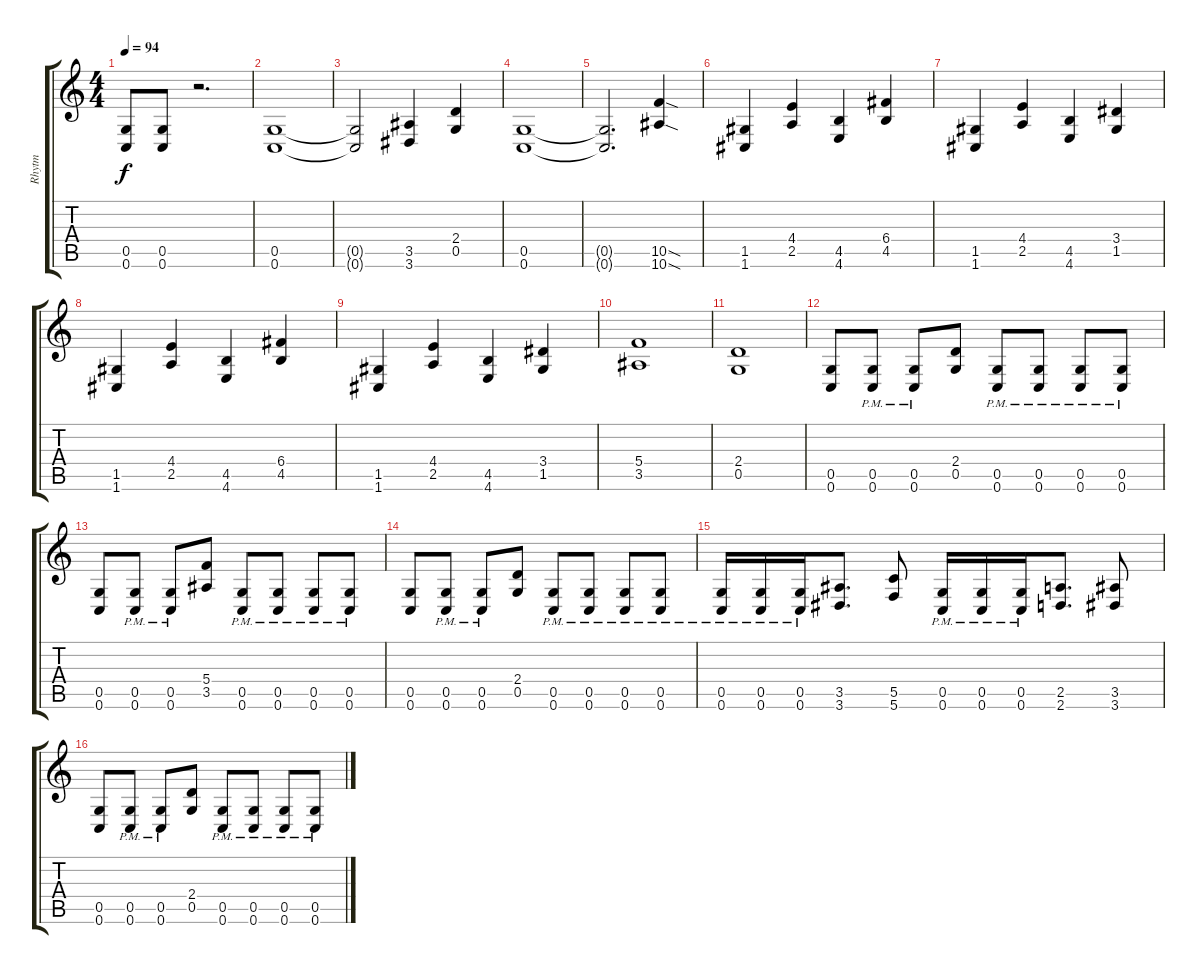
\track ("Rhytm" "Rhytm") {instrument distortionguitar}
\staff {score tabs}
\tuning (D4 A3 F3 C3 G2 C2) {hide}
\ts (4 4)
\tempo 94
\clef g2
\ks c
(0.5 0.6).8{dy f} (0.5 0.6).8 r.2{d} |
(0.5 0.6).1 |
(0.5{t} 0.6{t}).2 (3.5 3.6).4 (2.4 0.5).4 |
(0.5 0.6).1 |
(0.5{t} 0.6{t}).2{d} (10.5{sod} 10.6{sod}).4 |
(1.5 1.6).4 (4.4 2.5).4 (4.5 4.6).4 (6.4 4.5).4 |
(1.5 1.6).4 (4.4 2.5).4 (4.5 4.6).4 (3.4 1.5).4 |
(1.5 1.6).4 (4.4 2.5).4 (4.5 4.6).4 (6.4 4.5).4 |
(1.5 1.6).4 (4.4 2.5).4 (4.5 4.6).4 (3.4 1.5).4 |
(5.4 3.5).1 |
(2.4 0.5).1 |
(0.5 0.6).8 (0.5{pm} 0.6{pm}).8 (0.5{pm} 0.6{pm}).8 (2.4 0.5).8 (0.5{pm} 0.6{pm}).8 (0.5{pm} 0.6{pm}).8 (0.5{pm} 0.6{pm}).8 (0.5{pm} 0.6{pm}).8 |
(0.5 0.6).8 (0.5{pm} 0.6{pm}).8 (0.5{pm} 0.6{pm}).8 (5.4 3.5).8 (0.5{pm} 0.6{pm}).8 (0.5{pm} 0.6{pm}).8 (0.5{pm} 0.6{pm}).8 (0.5{pm} 0.6{pm}).8 |
(0.5 0.6).8 (0.5{pm} 0.6{pm}).8 (0.5{pm} 0.6{pm}).8 (2.4 0.5).8 (0.5{pm} 0.6{pm}).8 (0.5{pm} 0.6{pm}).8 (0.5{pm} 0.6{pm}).8 (0.5{pm} 0.6{pm}).8 |
(0.5{pm} 0.6{pm}).16 (0.5{pm} 0.6{pm}).16 (0.5{pm} 0.6{pm}).16 (3.5 3.6).8{d} (5.5 5.6).8 (0.5{pm} 0.6{pm}).16 (0.5{pm} 0.6{pm}).16 (0.5{pm} 0.6{pm}).16 (2.5 2.6).8{d} (3.5 3.6).8 |
(0.5 0.6).8 (0.5{pm} 0.6{pm}).8 (0.5{pm} 0.6{pm}).8 (2.4 0.5).8 (0.5{pm} 0.6{pm}).8 (0.5{pm} 0.6{pm}).8 (0.5{pm} 0.6{pm}).8 (0.5{pm} 0.6{pm}).8
